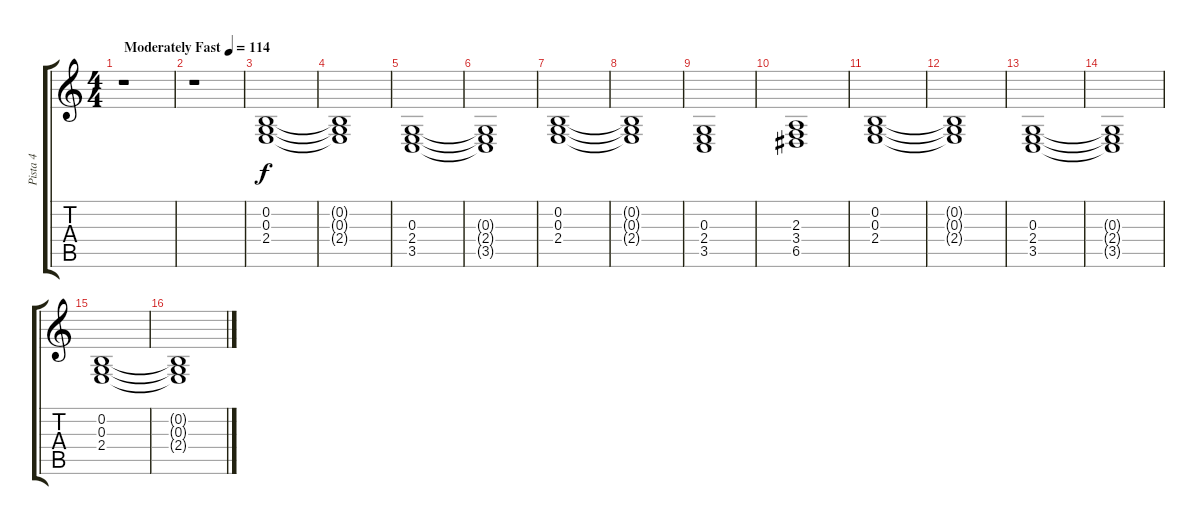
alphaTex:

\track ("Pista 4" "Pista 4") {instrument reedorgan}
\staff {score tabs}
\tuning (E4 B3 G3 D3 A2 E2) {hide}
\ts (4 4)
\tempo (114 "Moderately Fast")
\clef g2
\ks c
r.1{dy f instrument reedorgan} |
r.1 |
(0.2 0.3 2.4).1 |
(0.2{t} 0.3{t} 2.4{t}).1 |
(0.3 2.4 3.5).1 |
(0.3{t} 2.4{t} 3.5{t}).1 |
(0.2 0.3 2.4).1 |
(0.2{t} 0.3{t} 2.4{t}).1 |
(0.3 2.4 3.5).1 |
(2.3 3.4 6.5).1 |
(0.2 0.3 2.4).1 |
(0.2{t} 0.3{t} 2.4{t}).1 |
(0.3 2.4 3.5).1 |
(0.3{t} 2.4{t} 3.5{t}).1 |
(0.2 0.3 2.4).1 |
(0.2{t} 0.3{t} 2.4{t}).1
